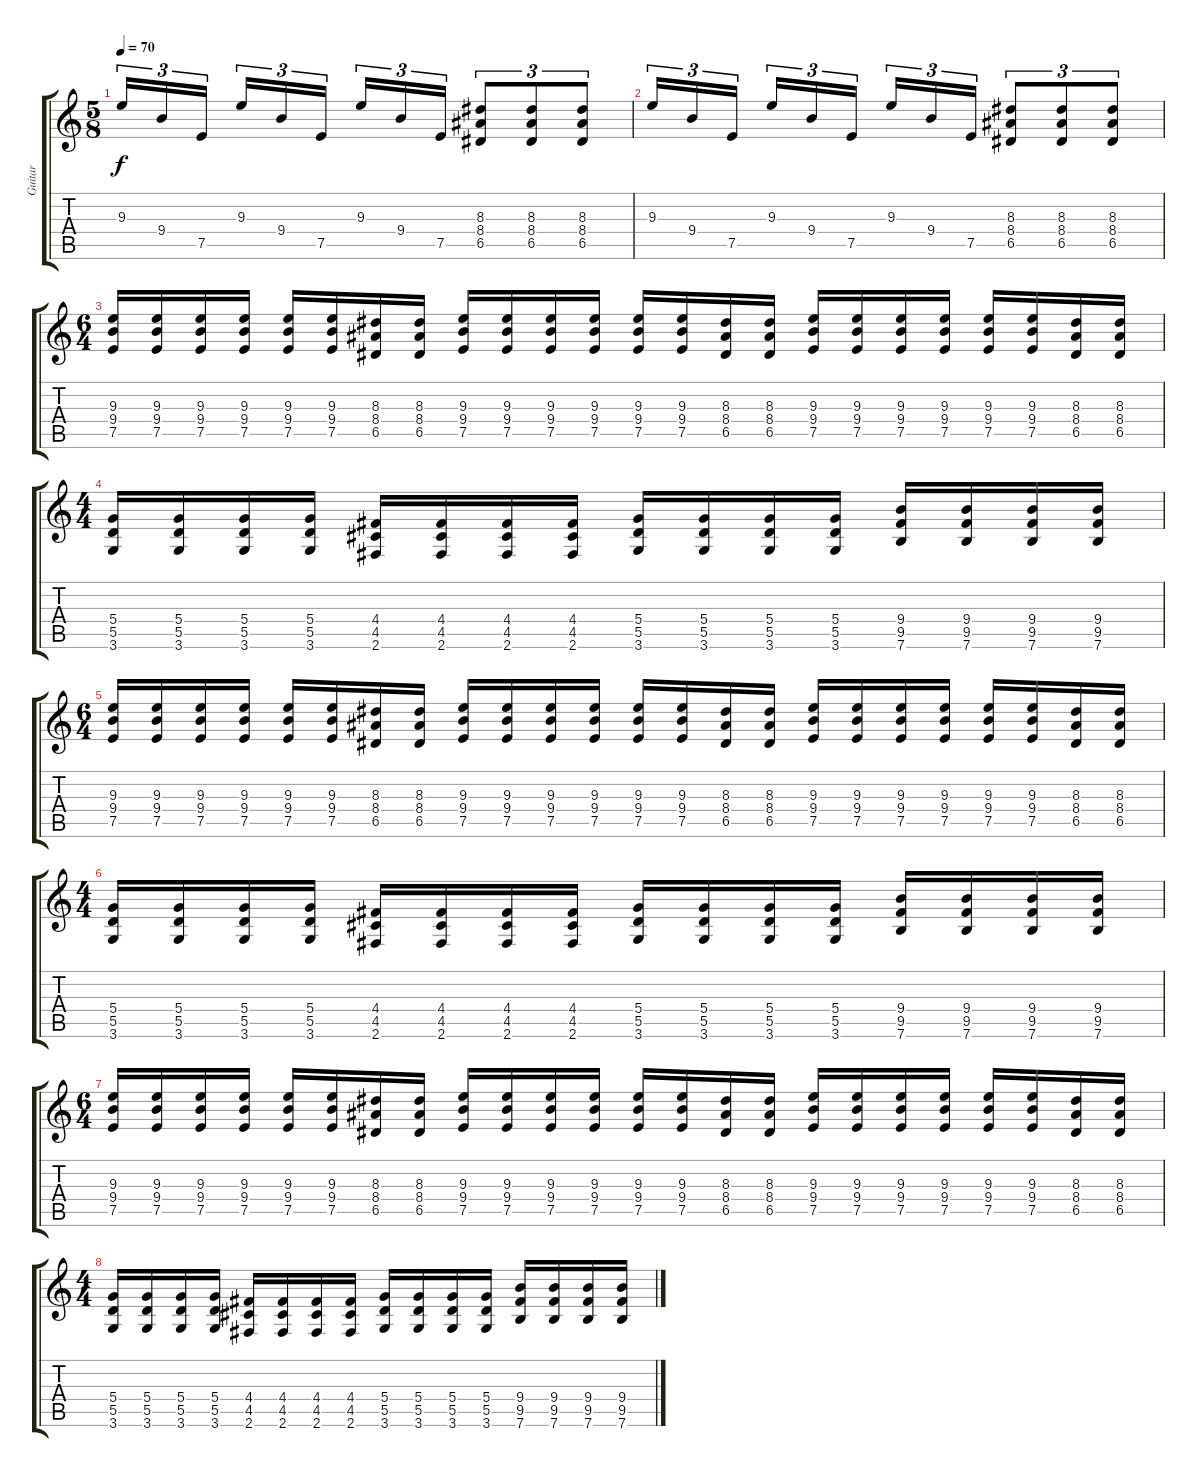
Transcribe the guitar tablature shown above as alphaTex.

\track ("Guitar" "Guitar") {instrument overdrivenguitar}
\staff {score tabs}
\tuning (E4 B3 G3 D3 A2 E2) {hide}
\ts (5 8)
\tempo 70
\clef g2
\ks c
9.3.16{tu (3 2) dy f} 9.4.16{tu (3 2)} 7.5.16{tu (3 2)} 9.3.16{tu (3 2)} 9.4.16{tu (3 2)} 7.5.16{tu (3 2)} 9.3.16{tu (3 2)} 9.4.16{tu (3 2)} 7.5.16{tu (3 2)} (8.3 8.4 6.5).8{tu (3 2)} (8.3 8.4 6.5).8{tu (3 2)} (8.3 8.4 6.5).8{tu (3 2)} |
9.3.16{tu (3 2)} 9.4.16{tu (3 2)} 7.5.16{tu (3 2)} 9.3.16{tu (3 2)} 9.4.16{tu (3 2)} 7.5.16{tu (3 2)} 9.3.16{tu (3 2)} 9.4.16{tu (3 2)} 7.5.16{tu (3 2)} (8.3 8.4 6.5).8{tu (3 2)} (8.3 8.4 6.5).8{tu (3 2)} (8.3 8.4 6.5).8{tu (3 2)} |
\ts (6 4)
(9.3 9.4 7.5).16 (9.3 9.4 7.5).16 (9.3 9.4 7.5).16 (9.3 9.4 7.5).16 (9.3 9.4 7.5).16 (9.3 9.4 7.5).16 (8.3 8.4 6.5).16 (8.3 8.4 6.5).16 (9.3 9.4 7.5).16 (9.3 9.4 7.5).16 (9.3 9.4 7.5).16 (9.3 9.4 7.5).16 (9.3 9.4 7.5).16 (9.3 9.4 7.5).16 (8.3 8.4 6.5).16 (8.3 8.4 6.5).16 (9.3 9.4 7.5).16 (9.3 9.4 7.5).16 (9.3 9.4 7.5).16 (9.3 9.4 7.5).16 (9.3 9.4 7.5).16 (9.3 9.4 7.5).16 (8.3 8.4 6.5).16 (8.3 8.4 6.5).16 |
\ts (4 4)
(5.4 5.5 3.6).16 (5.4 5.5 3.6).16 (5.4 5.5 3.6).16 (5.4 5.5 3.6).16 (4.4 4.5 2.6).16 (4.4 4.5 2.6).16 (4.4 4.5 2.6).16 (4.4 4.5 2.6).16 (5.4 5.5 3.6).16 (5.4 5.5 3.6).16 (5.4 5.5 3.6).16 (5.4 5.5 3.6).16 (9.4 9.5 7.6).16 (9.4 9.5 7.6).16 (9.4 9.5 7.6).16 (9.4 9.5 7.6).16 |
\ts (6 4)
(9.3 9.4 7.5).16 (9.3 9.4 7.5).16 (9.3 9.4 7.5).16 (9.3 9.4 7.5).16 (9.3 9.4 7.5).16 (9.3 9.4 7.5).16 (8.3 8.4 6.5).16 (8.3 8.4 6.5).16 (9.3 9.4 7.5).16 (9.3 9.4 7.5).16 (9.3 9.4 7.5).16 (9.3 9.4 7.5).16 (9.3 9.4 7.5).16 (9.3 9.4 7.5).16 (8.3 8.4 6.5).16 (8.3 8.4 6.5).16 (9.3 9.4 7.5).16 (9.3 9.4 7.5).16 (9.3 9.4 7.5).16 (9.3 9.4 7.5).16 (9.3 9.4 7.5).16 (9.3 9.4 7.5).16 (8.3 8.4 6.5).16 (8.3 8.4 6.5).16 |
\ts (4 4)
(5.4 5.5 3.6).16 (5.4 5.5 3.6).16 (5.4 5.5 3.6).16 (5.4 5.5 3.6).16 (4.4 4.5 2.6).16 (4.4 4.5 2.6).16 (4.4 4.5 2.6).16 (4.4 4.5 2.6).16 (5.4 5.5 3.6).16 (5.4 5.5 3.6).16 (5.4 5.5 3.6).16 (5.4 5.5 3.6).16 (9.4 9.5 7.6).16 (9.4 9.5 7.6).16 (9.4 9.5 7.6).16 (9.4 9.5 7.6).16 |
\ts (6 4)
(9.3 9.4 7.5).16 (9.3 9.4 7.5).16 (9.3 9.4 7.5).16 (9.3 9.4 7.5).16 (9.3 9.4 7.5).16 (9.3 9.4 7.5).16 (8.3 8.4 6.5).16 (8.3 8.4 6.5).16 (9.3 9.4 7.5).16 (9.3 9.4 7.5).16 (9.3 9.4 7.5).16 (9.3 9.4 7.5).16 (9.3 9.4 7.5).16 (9.3 9.4 7.5).16 (8.3 8.4 6.5).16 (8.3 8.4 6.5).16 (9.3 9.4 7.5).16 (9.3 9.4 7.5).16 (9.3 9.4 7.5).16 (9.3 9.4 7.5).16 (9.3 9.4 7.5).16 (9.3 9.4 7.5).16 (8.3 8.4 6.5).16 (8.3 8.4 6.5).16 |
\ts (4 4)
(5.4 5.5 3.6).16 (5.4 5.5 3.6).16 (5.4 5.5 3.6).16 (5.4 5.5 3.6).16 (4.4 4.5 2.6).16 (4.4 4.5 2.6).16 (4.4 4.5 2.6).16 (4.4 4.5 2.6).16 (5.4 5.5 3.6).16 (5.4 5.5 3.6).16 (5.4 5.5 3.6).16 (5.4 5.5 3.6).16 (9.4 9.5 7.6).16 (9.4 9.5 7.6).16 (9.4 9.5 7.6).16 (9.4 9.5 7.6).16
